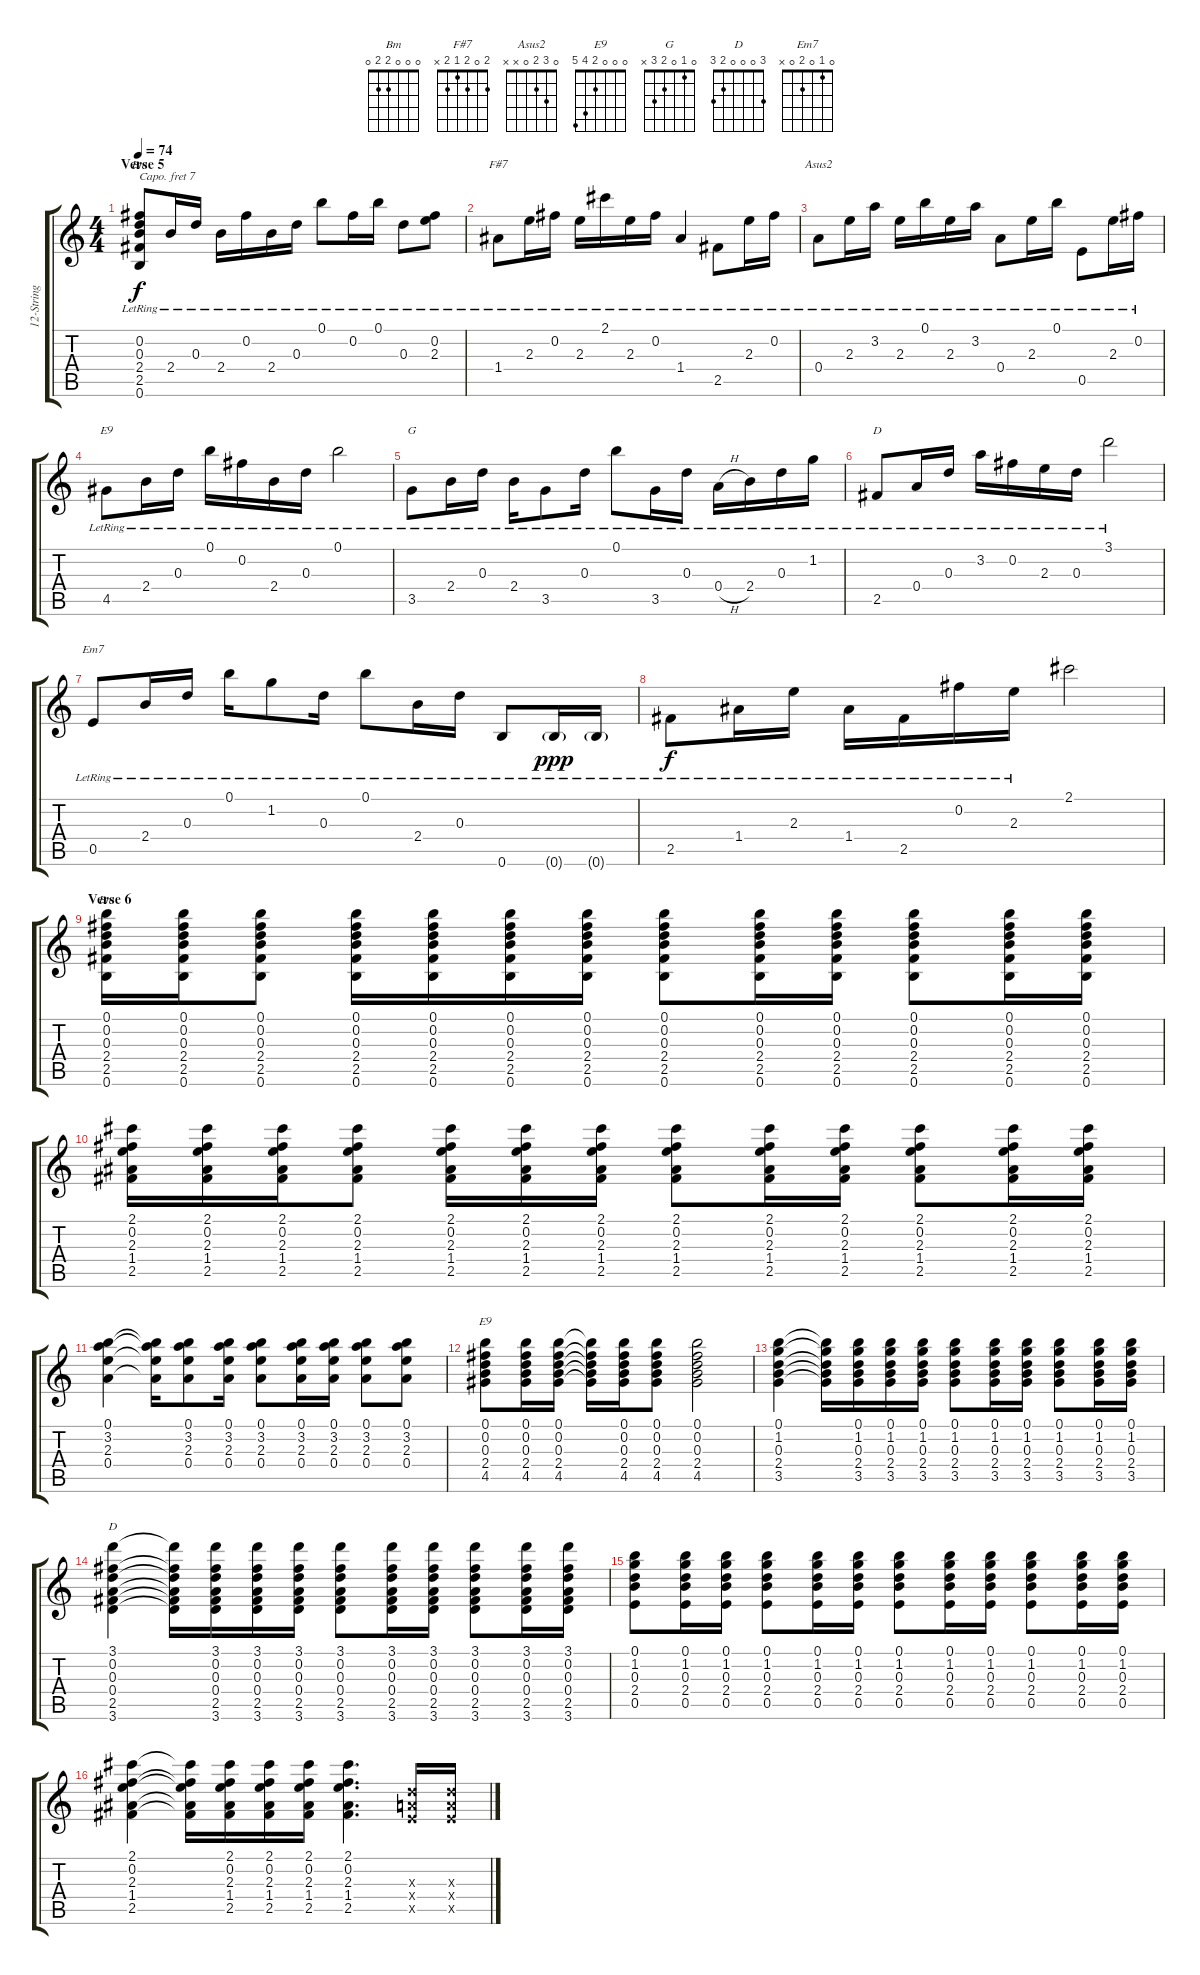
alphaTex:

\track ("12-String Guitar (Felder, Frey-1)" "12-String ") {instrument electricguitarclean}
\staff {score tabs}
\capo 7
\tuning (E4 B3 G3 D3 A2 E2) {hide}
\chord ("Bm" x 0 0 2 2 0)
\chord ("F#7" 2 0 2 1 2 x)
\chord ("Asus2" 0 3 2 0 x x)
\chord ("E9" 0 0 0 x 4 5)
\chord ("G" 0 1 0 2 3 x)
\chord ("D" 3 3 x 0 2 3)
\chord ("Em7" 0 1 0 2 0 x)
\chord ("Bm" 0 0 0 2 2 0)
\chord ("E9" 0 0 0 2 4 5)
\chord ("D" 3 0 0 0 2 3)
\ts (4 4)
\section ("" "Verse 5")
\tempo 74
\clef g2
\ks c
(0.2{lr} 0.3{lr} 2.4{lr} 2.5{lr} 0.6{lr}).8{ch "Bm" dy f} 2.4{lr}.16 0.3{lr}.16 2.4{lr}.16 0.2{lr}.16 2.4{lr}.16 0.3{lr}.16 0.1{lr}.8 0.2{lr}.16 0.1{lr}.16 0.3{lr}.8 (0.2{lr} 2.3{lr}).8 |
1.4{lr}.8{ch "F#7"} 2.3{lr}.16 0.2{lr}.16 2.3{lr}.16 2.1{lr}.16 2.3{lr}.16 0.2{lr}.16 1.4{lr}.4 2.5{lr}.8 2.3{lr}.16 0.2{lr}.16 |
0.4{lr}.8{ch "Asus2"} 2.3{lr}.16 3.2{lr}.16 2.3{lr}.16 0.1{lr}.16 2.3{lr}.16 3.2{lr}.16 0.4{lr}.8 2.3{lr}.16 0.1{lr}.16 0.5{lr}.8 2.3{lr}.16 0.2{lr}.16 |
4.5{lr}.8{ch "E9"} 2.4{lr}.16 0.3{lr}.16 0.1{lr}.16 0.2{lr}.16 2.4{lr}.16 0.3{lr}.16 0.1{lr}.2 |
3.5{lr}.8{ch "G"} 2.4{lr}.16 0.3{lr}.16 2.4{lr}.16 3.5{lr}.8 0.3{lr}.16 0.1{lr}.8 3.5{lr}.16 0.3{lr}.16 0.4{h lr}.16 2.4{lr}.16 0.3{lr}.16 1.2{lr}.16 |
2.5{lr}.8{ch "D"} 0.4{lr}.16 0.3{lr}.16 3.2{lr}.16 0.2{lr}.16 2.3{lr}.16 0.3{lr}.16 3.1{lr}.2 |
0.5{lr}.8{ch "Em7"} 2.4{lr}.16 0.3{lr}.16 0.1{lr}.16 1.2{lr}.8 0.3{lr}.16 0.1{lr}.8 2.4{lr}.16 0.3{lr}.16 0.6{lr}.8 0.6{g lr}.16{dy ppp} 0.6{g lr}.16 |
2.5{lr}.8{dy f} 1.4{lr}.16 2.3{lr}.16 1.4{lr}.16 2.5{lr}.16 0.2{lr}.16 2.3{lr}.16 2.1.2 |
\section ("" "Verse 6")
(0.1 0.2 0.3 2.4 2.5 0.6).16{ch "Bm"} (0.1 0.2 0.3 2.4 2.5 0.6).16 (0.1 0.2 0.3 2.4 2.5 0.6).8 (0.1 0.2 0.3 2.4 2.5 0.6).16 (0.1 0.2 0.3 2.4 2.5 0.6).16 (0.1 0.2 0.3 2.4 2.5 0.6).16 (0.1 0.2 0.3 2.4 2.5 0.6).16 (0.1 0.2 0.3 2.4 2.5 0.6).8 (0.1 0.2 0.3 2.4 2.5 0.6).16 (0.1 0.2 0.3 2.4 2.5 0.6).16 (0.1 0.2 0.3 2.4 2.5 0.6).8 (0.1 0.2 0.3 2.4 2.5 0.6).16 (0.1 0.2 0.3 2.4 2.5 0.6).16 |
(2.1 0.2 2.3 1.4 2.5).16 (2.1 0.2 2.3 1.4 2.5).16 (2.1 0.2 2.3 1.4 2.5).16 (2.1 0.2 2.3 1.4 2.5).8 (2.1 0.2 2.3 1.4 2.5).16 (2.1 0.2 2.3 1.4 2.5).16 (2.1 0.2 2.3 1.4 2.5).16 (2.1 0.2 2.3 1.4 2.5).8 (2.1 0.2 2.3 1.4 2.5).16 (2.1 0.2 2.3 1.4 2.5).16 (2.1 0.2 2.3 1.4 2.5).8 (2.1 0.2 2.3 1.4 2.5).16 (2.1 0.2 2.3 1.4 2.5).16 |
(0.1 3.2 2.3 0.4).4 (0.1{t} 3.2{t} 2.3{t} 0.4{t}).16 (0.1 3.2 2.3 0.4).8 (0.1 3.2 2.3 0.4).16 (0.1 3.2 2.3 0.4).8 (0.1 3.2 2.3 0.4).16 (0.1 3.2 2.3 0.4).16 (0.1 3.2 2.3 0.4).8 (0.1 3.2 2.3 0.4).8 |
(0.1 0.2 0.3 2.4 4.5).8{ch "E9"} (0.1 0.2 0.3 2.4 4.5).16 (0.1 0.2 0.3 2.4 4.5).16 (0.1{t} 0.2{t} 0.3{t} 2.4{t} 4.5{t}).16 (0.1 0.2 0.3 2.4 4.5).16 (0.1 0.2 0.3 2.4 4.5).8 (0.1 0.2 0.3 2.4 4.5).2 |
(0.1 1.2 0.3 2.4 3.5).4 (0.1{t} 1.2{t} 0.3{t} 2.4{t} 3.5{t}).16 (0.1 1.2 0.3 2.4 3.5).16 (0.1 1.2 0.3 2.4 3.5).16 (0.1 1.2 0.3 2.4 3.5).16 (0.1 1.2 0.3 2.4 3.5).8 (0.1 1.2 0.3 2.4 3.5).16 (0.1 1.2 0.3 2.4 3.5).16 (0.1 1.2 0.3 2.4 3.5).8 (0.1 1.2 0.3 2.4 3.5).16 (0.1 1.2 0.3 2.4 3.5).16 |
(3.1 0.2 0.3 0.4 2.5 3.6).4{ch "D"} (3.1{t} 0.2{t} 0.3{t} 0.4{t} 2.5{t} 3.6{t}).16 (3.1 0.2 0.3 0.4 2.5 3.6).16 (3.1 0.2 0.3 0.4 2.5 3.6).16 (3.1 0.2 0.3 0.4 2.5 3.6).16 (3.1 0.2 0.3 0.4 2.5 3.6).8 (3.1 0.2 0.3 0.4 2.5 3.6).16 (3.1 0.2 0.3 0.4 2.5 3.6).16 (3.1 0.2 0.3 0.4 2.5 3.6).8 (3.1 0.2 0.3 0.4 2.5 3.6).16 (3.1 0.2 0.3 0.4 2.5 3.6).16 |
(0.1 1.2 0.3 2.4 0.5).8 (0.1 1.2 0.3 2.4 0.5).16 (0.1 1.2 0.3 2.4 0.5).16 (0.1 1.2 0.3 2.4 0.5).8 (0.1 1.2 0.3 2.4 0.5).16 (0.1 1.2 0.3 2.4 0.5).16 (0.1 1.2 0.3 2.4 0.5).8 (0.1 1.2 0.3 2.4 0.5).16 (0.1 1.2 0.3 2.4 0.5).16 (0.1 1.2 0.3 2.4 0.5).8 (0.1 1.2 0.3 2.4 0.5).16 (0.1 1.2 0.3 2.4 0.5).16 |
(2.1 0.2 2.3 1.4 2.5).4 (2.1{t} 0.2{t} 2.3{t} 1.4{t} 2.5{t}).16 (2.1 0.2 2.3 1.4 2.5).16 (2.1 0.2 2.3 1.4 2.5).16 (2.1 0.2 2.3 1.4 2.5).16 (2.1 0.2 2.3 1.4 2.5).4{d} (0.3{x} 0.4{x} 0.5{x}).16 (0.3{x} 0.4{x} 0.5{x}).16
